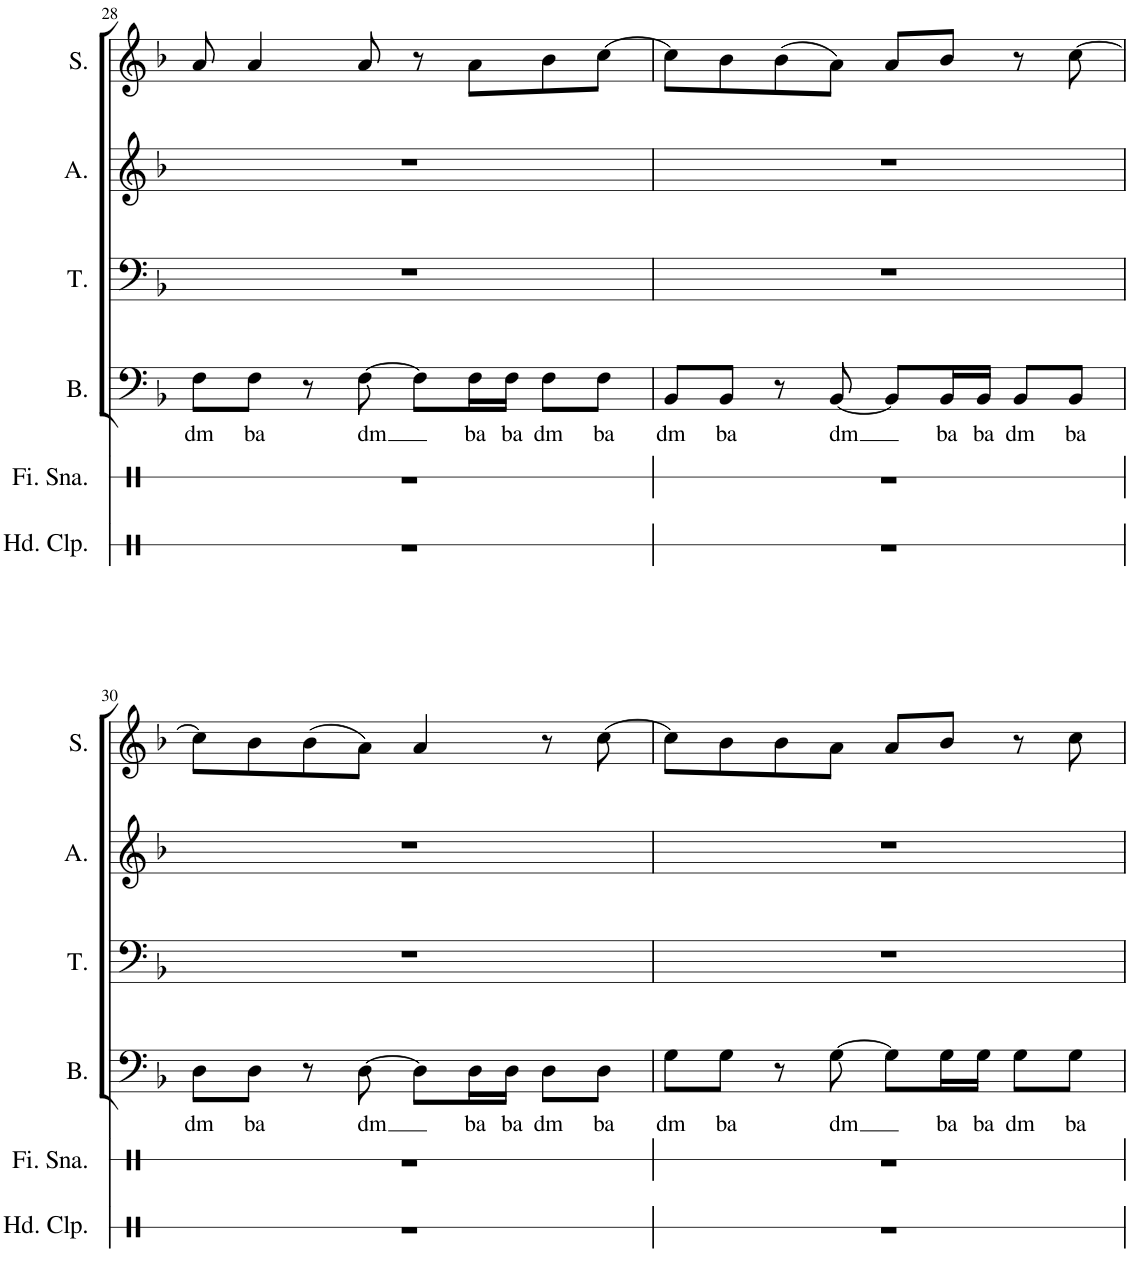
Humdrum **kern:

**kern	**kern	**kern	**text	**kern	**kern	**kern
*part6	*part5	*part4	*part4	*part3	*part2	*part1
*staff6	*staff5	*staff4	*staff4	*staff3	*staff2	*staff1
*I"Hand Clap	*I"Finger Snap	*I"Bass	*	*I"Tenor	*I"Alto	*I"Soprano
*I'Hd. Clp.	*I'Fi. Sna.	*I'B.	*	*I'T.	*I'A.	*I'S.
!!LO:PB:g=z
*clefX	*clefX	*clefF4	*	*clefF4	*clefG2	*clefG2
*k[]	*k[]	*k[b-]	*	*k[b-]	*k[b-]	*k[b-]
*M4/4	*M4/4	*M4/4	*	*M4/4	*M4/4	*M4/4
=28	=28	=28	=28	=28	=28	=28
!	!	!	!LO:LY:b	!	!	!
1r	1r	8F\L	dm	1r	1r	8a/
!	!	!	!LO:LY:b	!	!	!
.	.	8F\J	ba	.	.	4a/
.	.	8r	.	.	.	.
!	!	!	!LO:LY:b	!	!	!
.	.	[8F\	dm	.	.	8a/
.	.	8F\L]	.	.	.	8r
!	!	!	!LO:LY:b	!	!	!
.	.	16F\L	ba	.	.	8a\L
!	!	!	!LO:LY:b	!	!	!
.	.	16F\JJ	ba	.	.	.
!	!	!	!LO:LY:b	!	!	!
.	.	8F\L	dm	.	.	8b-\
!	!	!	!LO:LY:b	!	!	!
.	.	8F\J	ba	.	.	[8cc\J
=29	=29	=29	=29	=29	=29	=29
!	!	!	!LO:LY:b	!	!	!
1r	1r	8BB-/L	dm	1r	1r	8cc\L]
!	!	!	!LO:LY:b	!	!	!
.	.	8BB-/J	ba	.	.	8b-\
.	.	8r	.	.	.	(8b-\
!	!	!	!LO:LY:b	!	!	!
.	.	[8BB-/	dm	.	.	8a\J)
.	.	8BB-/L]	.	.	.	8a/L
!	!	!	!LO:LY:b	!	!	!
.	.	16BB-/L	ba	.	.	8b-/J
!	!	!	!LO:LY:b	!	!	!
.	.	16BB-/JJ	ba	.	.	.
!	!	!	!LO:LY:b	!	!	!
.	.	8BB-/L	dm	.	.	8r
!	!	!	!LO:LY:b	!	!	!
.	.	8BB-/J	ba	.	.	[8cc\
!!LO:LB:g=z
=30	=30	=30	=30	=30	=30	=30
!	!	!	!LO:LY:b	!	!	!
1r	1r	8D\L	dm	1r	1r	8cc\L]
!	!	!	!LO:LY:b	!	!	!
.	.	8D\J	ba	.	.	8b-\
.	.	8r	.	.	.	(8b-\
!	!	!	!LO:LY:b	!	!	!
.	.	[8D\	dm	.	.	8a\J)
.	.	8D\L]	.	.	.	4a/
!	!	!	!LO:LY:b	!	!	!
.	.	16D\L	ba	.	.	.
!	!	!	!LO:LY:b	!	!	!
.	.	16D\JJ	ba	.	.	.
!	!	!	!LO:LY:b	!	!	!
.	.	8D\L	dm	.	.	8r
!	!	!	!LO:LY:b	!	!	!
.	.	8D\J	ba	.	.	[8cc\
=31	=31	=31	=31	=31	=31	=31
!	!	!	!LO:LY:b	!	!	!
1r	1r	8G\L	dm	1r	1r	8cc\L]
!	!	!	!LO:LY:b	!	!	!
.	.	8G\J	ba	.	.	8b-\
.	.	8r	.	.	.	8b-\
!	!	!	!LO:LY:b	!	!	!
.	.	[8G\	dm	.	.	8a\J
.	.	8G\L]	.	.	.	8a/L
!	!	!	!LO:LY:b	!	!	!
.	.	16G\L	ba	.	.	8b-/J
!	!	!	!LO:LY:b	!	!	!
.	.	16G\JJ	ba	.	.	.
!	!	!	!LO:LY:b	!	!	!
.	.	8G\L	dm	.	.	8r
!	!	!	!LO:LY:b	!	!	!
.	.	8G\J	ba	.	.	8cc\
=	=	=	=	=	=	=
*-	*-	*-	*-	*-	*-	*-
